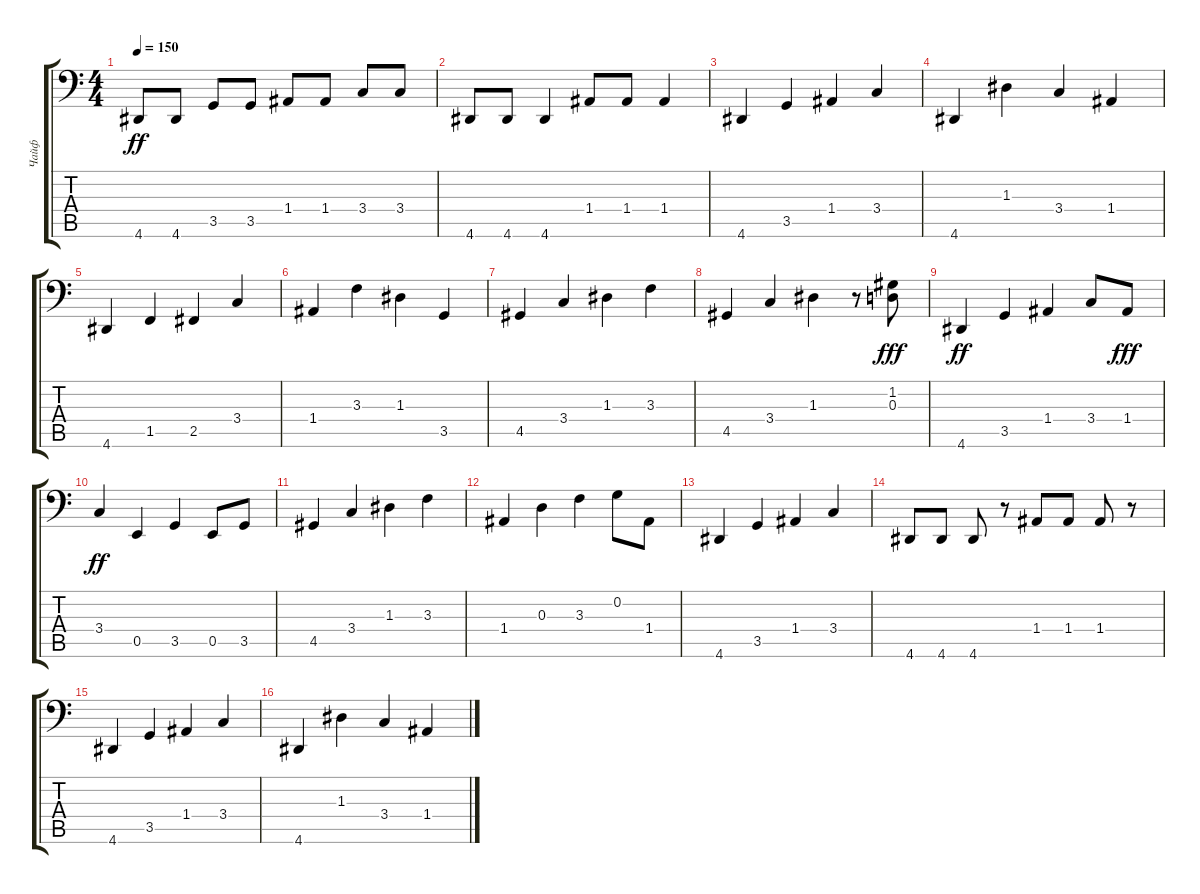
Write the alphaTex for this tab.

\track ("Чайф" "Чайф") {instrument fretlessbass}
\staff {score tabs}
\tuning (C3 G2 D2 A1 E1 B0) {hide}
\ts (4 4)
\tempo 150
\clef f4
\ks c
4.6.8{dy ff} 4.6.8 3.5.8 3.5.8 1.4.8 1.4.8 3.4.8 3.4.8 |
4.6.8 4.6.8 4.6.4 1.4.8 1.4.8 1.4.4 |
4.6.4 3.5.4 1.4.4 3.4.4 |
4.6.4 1.3.4 3.4.4 1.4.4 |
4.6.4 1.5.4 2.5.4 3.4.4 |
1.4.4 3.3.4 1.3.4 3.5.4 |
4.5.4 3.4.4 1.3.4 3.3.4 |
4.5.4 3.4.4 1.3.4 r.8 (1.2 0.3).8{dy fff} |
4.6.4{dy ff} 3.5.4 1.4.4 3.4.8 1.4.8{dy fff} |
3.4.4{dy ff} 0.5.4 3.5.4 0.5.8 3.5.8 |
4.5.4 3.4.4 1.3.4 3.3.4 |
1.4.4 0.3.4 3.3.4 0.2.8 1.4.8 |
4.6.4 3.5.4 1.4.4 3.4.4 |
4.6.8 4.6.8 4.6.8 r.8 1.4.8 1.4.8 1.4.8 r.8 |
4.6.4 3.5.4 1.4.4 3.4.4 |
4.6.4 1.3.4 3.4.4 1.4.4
